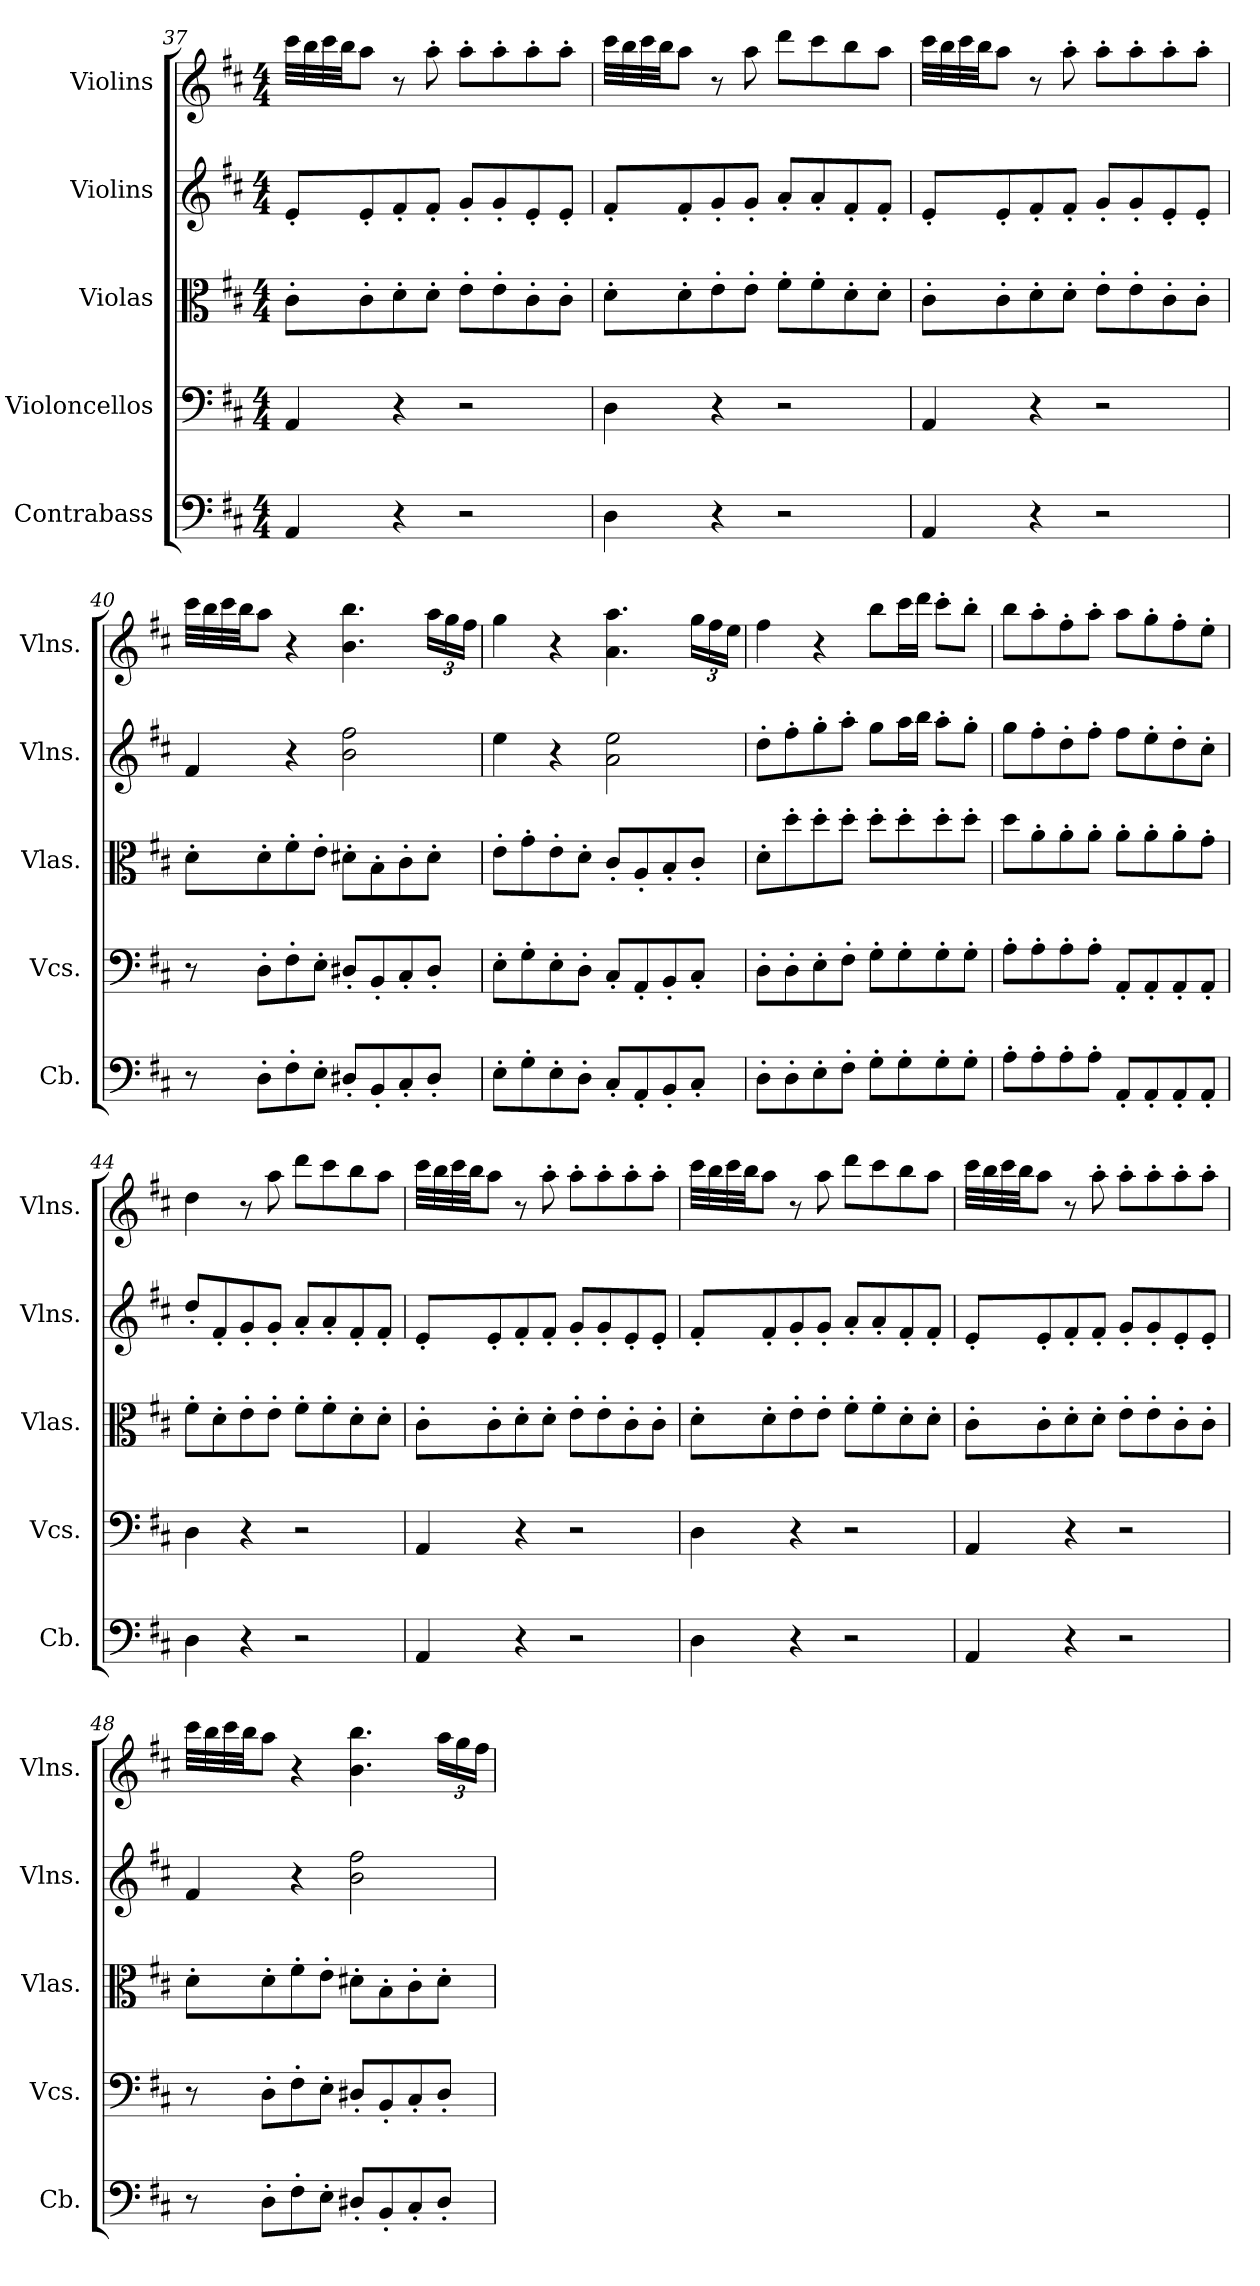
**kern	**kern	**kern	**kern	**kern
*part5	*part4	*part3	*part2	*part1
*staff5	*staff4	*staff3	*staff2	*staff1
*I"Contrabass	*I"Violoncellos	*I"Violas	*I"Violins	*I"Violins
*I'Cb.	*I'Vcs.	*I'Vlas.	*I'Vlns.	*I'Vlns.
*clefF4	*clefF4	*clefC3	*clefG2	*clefG2
*ITrd7c12	*	*	*	*
*k[f#c#]	*k[f#c#]	*k[f#c#]	*k[f#c#]	*k[f#c#]
*M4/4	*M4/4	*M4/4	*M4/4	*M4/4
=37	=37	=37	=37	=37
4AAA/	4AA/	8c#'\L	8e'/L	32ccc#\LLL
.	.	.	.	32bb\
.	.	.	.	32ccc#\
.	.	.	.	32bb\JJ
.	.	8c#'\	8e'/	8aa\J
4r	4r	8d'\	8f#'/	8r
.	.	8d'\J	8f#'/J	8aa'\
2r	2r	8e'\L	8g'/L	8aa'\L
.	.	8e'\	8g'/	8aa'\
.	.	8c#'\	8e'/	8aa'\
.	.	8c#'\J	8e'/J	8aa'\J
!!LO:LB:g=z
=38	=38	=38	=38	=38
4DD\	4D\	8d'\L	8f#'/L	32ccc#\LLL
.	.	.	.	32bb\
.	.	.	.	32ccc#\
.	.	.	.	32bb\JJ
.	.	8d'\	8f#'/	8aa\J
4r	4r	8e'\	8g'/	8r
.	.	8e'\J	8g'/J	8aa\
2r	2r	8f#'\L	8a'/L	8ddd\L
.	.	8f#'\	8a'/	8ccc#\
.	.	8d'\	8f#'/	8bb\
.	.	8d'\J	8f#'/J	8aa\J
=39	=39	=39	=39	=39
4AAA/	4AA/	8c#'\L	8e'/L	32ccc#\LLL
.	.	.	.	32bb\
.	.	.	.	32ccc#\
.	.	.	.	32bb\JJ
.	.	8c#'\	8e'/	8aa\J
4r	4r	8d'\	8f#'/	8r
.	.	8d'\J	8f#'/J	8aa'\
2r	2r	8e'\L	8g'/L	8aa'\L
.	.	8e'\	8g'/	8aa'\
.	.	8c#'\	8e'/	8aa'\
.	.	8c#'\J	8e'/J	8aa'\J
!!LO:PB:g=z
=40	=40	=40	=40	=40
8r	8r	8d'\L	4f#/	32ccc#\LLL
.	.	.	.	32bb\
.	.	.	.	32ccc#\
.	.	.	.	32bb\JJ
8DD'\L	8D'\L	8d'\	.	8aa\J
8FF#'\	8F#'\	8f#'\	4r	4r
8EE'\J	8E'\J	8e'\J	.	.
8DD#X'/L	8D#X'/L	8d#X'\L	2b\ 2ff#\	4.b\ 4.bb\
8BBB'/	8BB'/	8B'\	.	.
8CC#'/	8C#'/	8c#'\	.	.
*	*	*	*	*Xbrackettup
8DD#'/J	8D#'/J	8d#'\J	.	24aa\LL
.	.	.	.	24gg\
.	.	.	.	24ff#\JJ
=41	=41	=41	=41	=41
8EE'\L	8E'\L	8e'\L	4ee\	4gg\
8GG'\	8G'\	8g'\	.	.
8EE'\	8E'\	8e'\	4r	4r
8DD'\J	8D'\J	8d'\J	.	.
8CC#'/L	8C#'/L	8c#'/L	2a\ 2ee\	4.a\ 4.aa\
8AAA'/	8AA'/	8A'/	.	.
8BBB'/	8BB'/	8B'/	.	.
8CC#'/J	8C#'/J	8c#'/J	.	24gg\LL
.	.	.	.	24ff#\
.	.	.	.	24ee\JJ
=42	=42	=42	=42	=42
8DD'\L	8D'\L	8d'\L	8dd'\L	4ff#\
8DD'\	8D'\	8dd'\	8ff#'\	.
8EE'\	8E'\	8dd'\	8gg'\	4r
8FF#'\J	8F#'\J	8dd'\J	8aa'\J	.
8GG'\L	8G'\L	8dd'\L	8gg\L	8bb\L
8GG'\	8G'\	8dd'\	16aa\L	16ccc#\L
.	.	.	16bb\JJ	16ddd\JJ
8GG'\	8G'\	8dd'\	8aa'\L	8ccc#'\L
8GG'\J	8G'\J	8dd'\J	8gg'\J	8bb'\J
!!LO:LB:g=z
=43	=43	=43	=43	=43
8AA'\L	8A'\L	8dd\L	8gg\L	8bb\L
8AA'\	8A'\	8a'\	8ff#'\	8aa'\
8AA'\	8A'\	8a'\	8dd'\	8ff#'\
8AA'\J	8A'\J	8a'\J	8ff#'\J	8aa'\J
8AAA'/L	8AA'/L	8a'\L	8ff#\L	8aa\L
8AAA'/	8AA'/	8a'\	8ee'\	8gg'\
8AAA'/	8AA'/	8a'\	8dd'\	8ff#'\
8AAA'/J	8AA'/J	8g'\J	8cc#'\J	8ee'\J
=44	=44	=44	=44	=44
4DD\	4D\	8f#'\L	8dd'/L	4dd\
.	.	8d'\	8f#'/	.
4r	4r	8e'\	8g'/	8r
.	.	8e'\J	8g'/J	8aa\
2r	2r	8f#'\L	8a'/L	8ddd\L
.	.	8f#'\	8a'/	8ccc#\
.	.	8d'\	8f#'/	8bb\
.	.	8d'\J	8f#'/J	8aa\J
=45	=45	=45	=45	=45
4AAA/	4AA/	8c#'\L	8e'/L	32ccc#\LLL
.	.	.	.	32bb\
.	.	.	.	32ccc#\
.	.	.	.	32bb\JJ
.	.	8c#'\	8e'/	8aa\J
4r	4r	8d'\	8f#'/	8r
.	.	8d'\J	8f#'/J	8aa'\
2r	2r	8e'\L	8g'/L	8aa'\L
.	.	8e'\	8g'/	8aa'\
.	.	8c#'\	8e'/	8aa'\
.	.	8c#'\J	8e'/J	8aa'\J
!!LO:PB:g=z
=46	=46	=46	=46	=46
4DD\	4D\	8d'\L	8f#'/L	32ccc#\LLL
.	.	.	.	32bb\
.	.	.	.	32ccc#\
.	.	.	.	32bb\JJ
.	.	8d'\	8f#'/	8aa\J
4r	4r	8e'\	8g'/	8r
.	.	8e'\J	8g'/J	8aa\
2r	2r	8f#'\L	8a'/L	8ddd\L
.	.	8f#'\	8a'/	8ccc#\
.	.	8d'\	8f#'/	8bb\
.	.	8d'\J	8f#'/J	8aa\J
=47	=47	=47	=47	=47
4AAA/	4AA/	8c#'\L	8e'/L	32ccc#\LLL
.	.	.	.	32bb\
.	.	.	.	32ccc#\
.	.	.	.	32bb\JJ
.	.	8c#'\	8e'/	8aa\J
4r	4r	8d'\	8f#'/	8r
.	.	8d'\J	8f#'/J	8aa'\
2r	2r	8e'\L	8g'/L	8aa'\L
.	.	8e'\	8g'/	8aa'\
.	.	8c#'\	8e'/	8aa'\
.	.	8c#'\J	8e'/J	8aa'\J
!!LO:LB:g=z
=48	=48	=48	=48	=48
8r	8r	8d'\L	4f#/	32ccc#\LLL
.	.	.	.	32bb\
.	.	.	.	32ccc#\
.	.	.	.	32bb\JJ
8DD'\L	8D'\L	8d'\	.	8aa\J
8FF#'\	8F#'\	8f#'\	4r	4r
8EE'\J	8E'\J	8e'\J	.	.
8DD#X'/L	8D#X'/L	8d#X'\L	2b\ 2ff#\	4.b\ 4.bb\
8BBB'/	8BB'/	8B'\	.	.
8CC#'/	8C#'/	8c#'\	.	.
8DD#'/J	8D#'/J	8d#'\J	.	24aa\LL
.	.	.	.	24gg\
.	.	.	.	24ff#\JJ
=	=	=	=	=
*-	*-	*-	*-	*-
